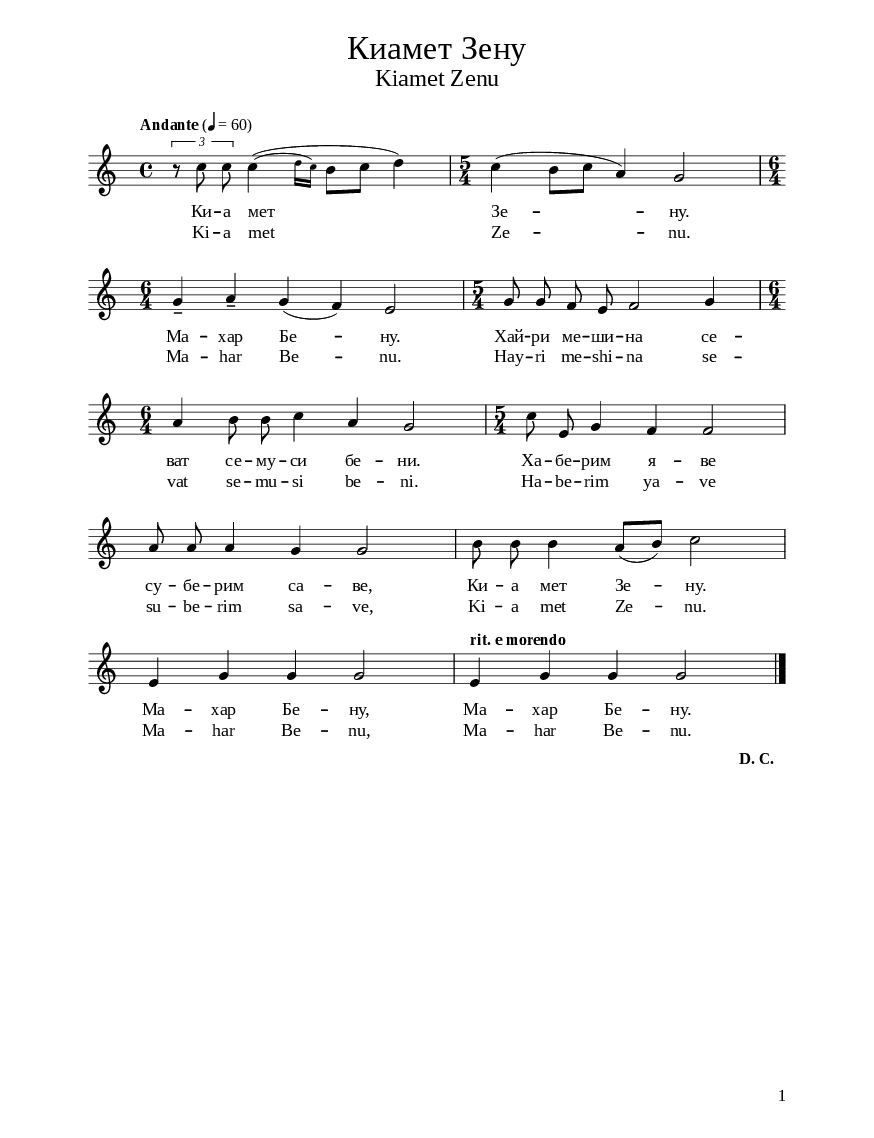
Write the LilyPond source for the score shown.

\version "2.24.0"

% include paper part and global functions
\include "include/globals.ily"

\bookpart {
  \label #'ref092_1
  \tocItem \markup "Киамет Зену - Kiamet Zenu "
  \include "include/bookpart-paper.ily"
  \score {
    \include "include/score-layout.ily"

    \new Voice \absolute {
      \clef treble
      \key c \major
      \time 4/4
      \tempoFunc "Andante" 4 "60"

      \autoBeamOff

      \tupletUp \tuplet 3/2 {r8 c'' c''8 }  c''4~ ( \slashedGrace { \stemDown d''16[c''16] \stemNeutral }  b'8[c''] d''4) | \time 5/4  c''4 ( b'8 [c''] a'4 ) g'2 \break |

      \time 6/4  g'4 -- a' -- g' ( f' ) e'2 | \time 5/4  g'8 g' f' e' f'2 g'4 \break |

      \time 6/4  a'4 b'8 b' c''4 a' g'2 |\time 5/4  c''8 e' g'4 f' f'2 | \break  a'8 a' a'4 g' g'2  |

      b'8 b' b'4 a'8 [( b' )] c''2 |\break e'4 g' g' g'2 | \tempo "rit. e morendo" e'4 g' g' g'2 | \bar "|."

    }



    \addlyrics {
      Ки -- а мет Зе --  -- ну. Ма -- хар Бе  --  ну. Хай  --  ри ме  -- ши  --  на се  --
      ват се  -- му  -- си бе  -- ни. Ха -- бе -- рим я -- ве су  -- бе  -- рим са  -- ве,
      Ки -- а мет Зе --  -- ну. Ма -- хар Бе  --  ну, Ма -- хар Бе  --  ну.
    }

    \addlyrics {
      Ki -- a met Ze --  -- nu. Ma -- har Be  --  nu. Hay  --  ri me  -- shi  --  na se  --
      vat se  -- mu  -- si be  -- ni. Ha -- be -- rim ya -- ve su  -- be  -- rim sa  -- ve,
      Ki -- a met Ze --  -- nu. Ma -- har Be  --  nu, Ma -- har Be  --  nu.
    }


    \header {
      title = \titleFunc "Киамет Зену" "Kiamet Zenu"
    }

    \midi{}

  } % score

\markup \dc-one "D. C."


  % include foreign translation(s) of the song
  %\include "lyrics_de/092_2_datay_davay_lyrics_de.ly"

} % bookpart
